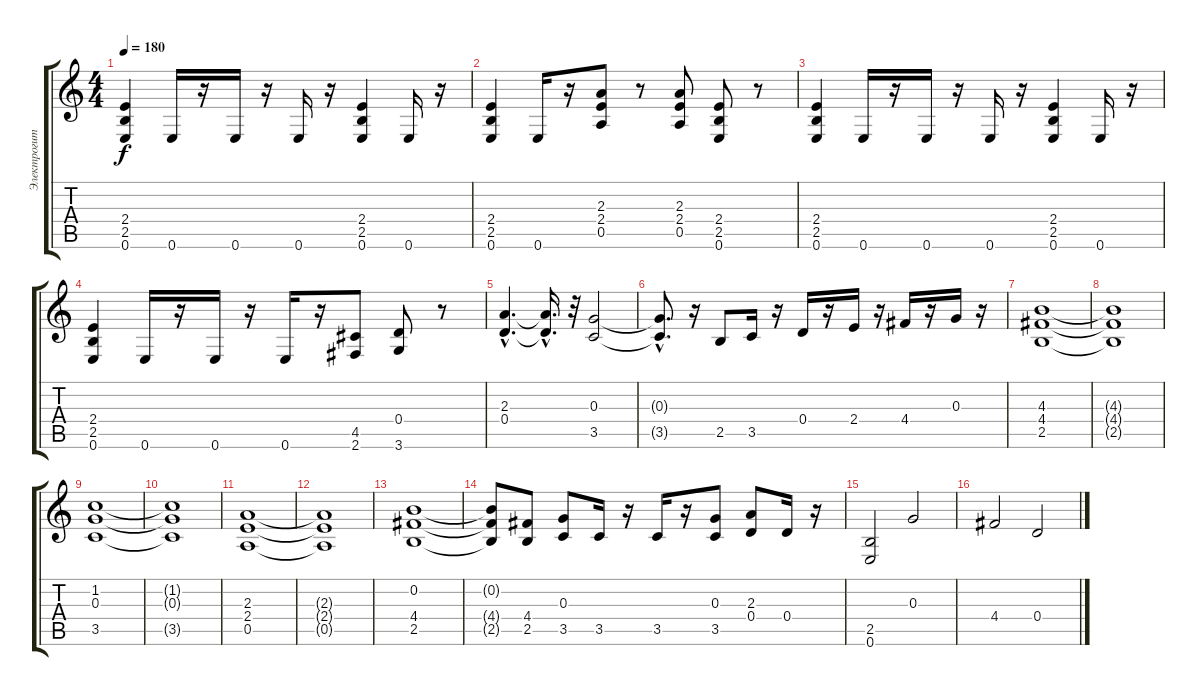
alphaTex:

\track ("Электрогитара" "Электрогит") {instrument distortionguitar}
\staff {score tabs}
\tuning (E4 B3 G3 D3 A2 E2) {hide}
\ts (4 4)
\tempo 180
\clef g2
\ks c
(2.4 2.5 0.6).4{dy f} 0.6.16 r.16 0.6.16 r.16 0.6.16 r.16 (2.4 2.5 0.6).4 0.6.16 r.16 |
(2.4 2.5 0.6).4 0.6.16 r.16 (2.3 2.4 0.5).8 r.8 (2.3 2.4 0.5).8 (2.4 2.5 0.6).8 r.8 |
(2.4 2.5 0.6).4 0.6.16 r.16 0.6.16 r.16 0.6.16 r.16 (2.4 2.5 0.6).4 0.6.16 r.16 |
(2.4 2.5 0.6).4 0.6.16 r.16 0.6.16 r.16 0.6.16 r.16 (4.5 2.6).8 (0.4 3.6).8 r.8 |
(2.3{hac} 0.4{hac}).4{d} (2.3{hac t} 0.4{hac t}).16{d} r.32 (0.3 3.5).2 |
(0.3{hac t} 3.5{hac t}).8{d} r.16 2.5.8 3.5.16 r.16 0.4.16 r.16 2.4.16 r.16 4.4.16 r.16 0.3.16 r.16 |
(4.3 4.4 2.5).1 |
(4.3{t} 4.4{t} 2.5{t}).1 |
(1.2 0.3 3.5).1 |
(1.2{t} 0.3{t} 3.5{t}).1 |
(2.3 2.4 0.5).1 |
(2.3{t} 2.4{t} 0.5{t}).1 |
(0.2 4.4 2.5).1 |
(0.2{t} 4.4{t} 2.5{t}).8 (4.4 2.5).8 (0.3 3.5).8 3.5.16 r.16 3.5.16 r.16 (0.3 3.5).8 (2.3 0.4).8 0.4.16 r.16 |
(2.5 0.6).2 0.3.2 |
4.4.2 0.4.2
